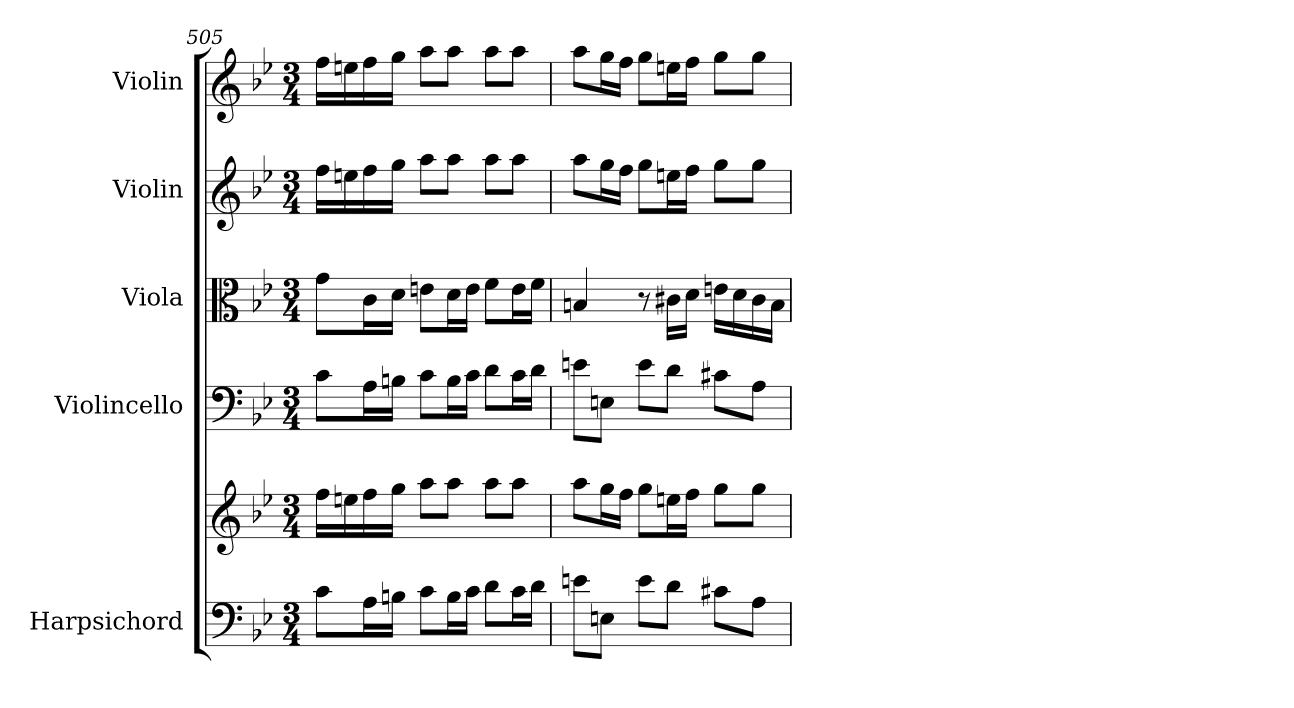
**kern	**kern	**kern	**kern	**kern	**kern
*part5	*part5	*part4	*part3	*part2	*part1
*staff6	*staff5	*staff4	*staff3	*staff2	*staff1
*I"Harpsichord	*	*I"Violincello	*I"Viola	*I"Violin	*I"Violin
*I'Hpschd	*	*I'Vc	*I'Vla	*I'Vln	*I'Vln
!!LO:PB:g=z
*clefF4	*clefG2	*clefF4	*clefC3	*clefG2	*clefG2
*k[b-e-]	*k[b-e-]	*k[b-e-]	*k[b-e-]	*k[b-e-]	*k[b-e-]
*M3/4	*M3/4	*M3/4	*M3/4	*M3/4	*M3/4
=505	=505	=505	=505	=505	=505
8c\L	16ff\LL	8c\L	8g\L	16ff\LL	16ff\LL
.	16een\	.	.	16een\	16een\
16A\L	16ff\	16A\L	16c\L	16ff\	16ff\
16Bn\JJ	16gg\JJ	16Bn\JJ	16d\JJ	16gg\JJ	16gg\JJ
8c\L	8aa\L	8c\L	8en\L	8aa\L	8aa\L
16B\L	8aa\J	16B\L	16d\L	8aa\J	8aa\J
16c\JJ	.	16c\JJ	16e\JJ	.	.
8d\L	8aa\L	8d\L	8f\L	8aa\L	8aa\L
16c\L	8aa\J	16c\L	16e\L	8aa\J	8aa\J
16d\JJ	.	16d\JJ	16f\JJ	.	.
=506	=506	=506	=506	=506	=506
8en\L	8aa\L	8en\L	4Bn/	8aa\L	8aa\L
8En\J	16gg\L	8En\J	.	16gg\L	16gg\L
.	16ff\JJ	.	.	16ff\JJ	16ff\JJ
8e\L	8gg\L	8e\L	8r	8gg\L	8gg\L
8d\J	16een\L	8d\J	16c#X\LL	16een\L	16een\L
.	16ff\JJ	.	16d\JJ	16ff\JJ	16ff\JJ
8c#X\L	8gg\L	8c#X\L	16en\LL	8gg\L	8gg\L
.	.	.	16d\	.	.
8A\J	8gg\J	8A\J	16c#\	8gg\J	8gg\J
.	.	.	16B\JJ	.	.
=	=	=	=	=	=
*-	*-	*-	*-	*-	*-
